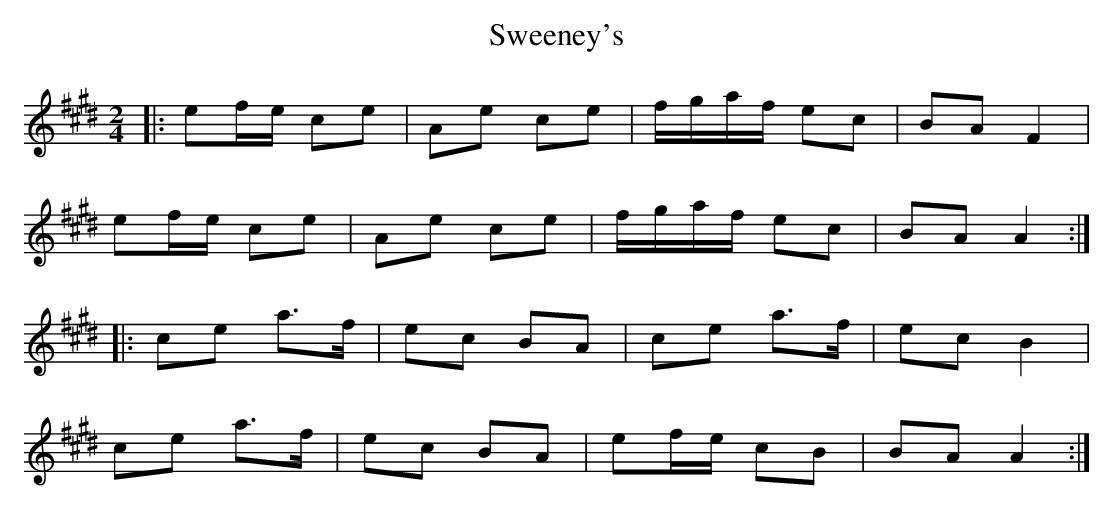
X:1
T: Sweeney's
M: 2/4
L: 1/8
K: Emaj
|:ef/e/ ce|Ae ce|f/g/a/f/ ec|BA F2|
ef/e/ ce|Ae ce|f/g/a/f/ ec|BA A2:|
|:ce a>f|ec BA|ce a>f|ec B2|
ce a>f|ec BA|ef/e/ cB|BA A2:|
